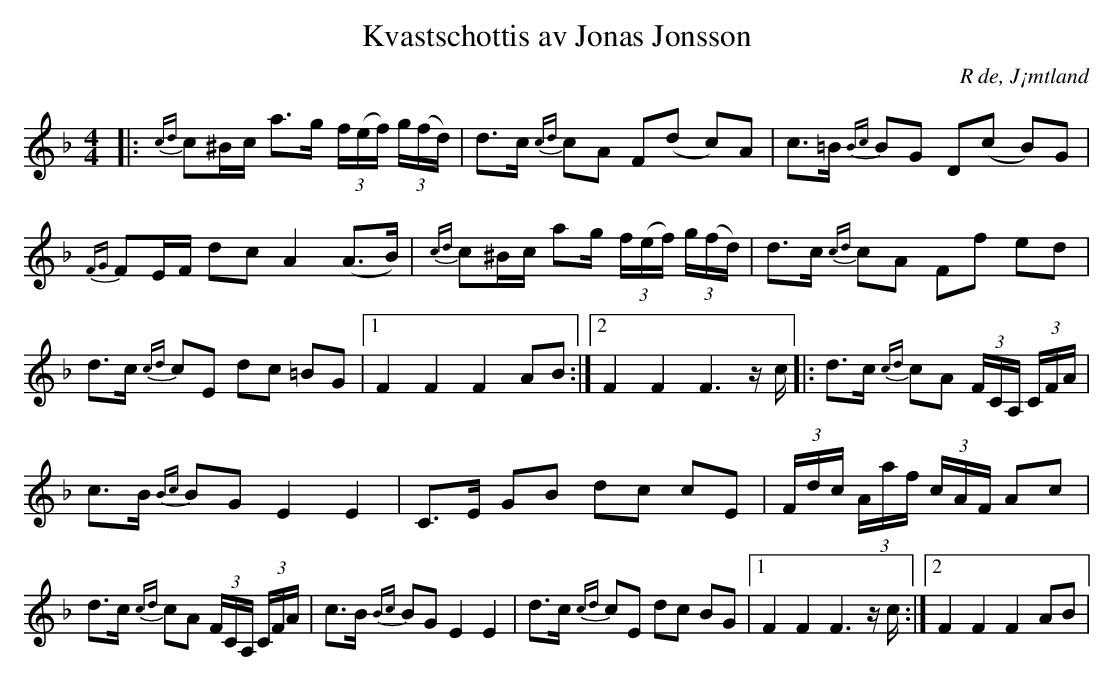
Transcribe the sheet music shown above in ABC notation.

X:1
T:Kvastschottis av Jonas Jonsson
O:R de, J¡mtland
M:4/4
L:1/16
K:F
|: {cd}c2^Bc a2>g2 (3f(ef) (3g(fd) | d2>c2 {cd}c2A2 F2(d2- c2)A2 | c2>=B2 {Bc}B2G2 D2(c2- B2)G2 | {FG}F2EF d2c2 A4 (A2>B2) | {cd}c2^Bc a2g (3f(ef) (3g(fd) | d2>c2 {cd}c2A2 F2f2 e2d2 | d2>c2 {cd}c2E2 d2c2 =B2G2 |1 F4 F4 F4 A2B2 :|2 F4 F4 F4> z2c ]|: d2>c2 {cd}c2A2 (3FCA, (3CFA | c2>B2 {Bc}B2G2 E4 E4 | C2>E2 G2B2 d2c2 c2E2 | (3Fdc (3Aaf (3cAF A2c2 | d2>c2 {cd}c2A2 (3FCA, (3CFA | c2>B2 {Bc}B2G2 E4 E4 | d2>c2 {cd}c2E2 d2c2 B2G2 |1 F4 F4 F4> z2c :|2 F4 F4 F4 A2B2 |
